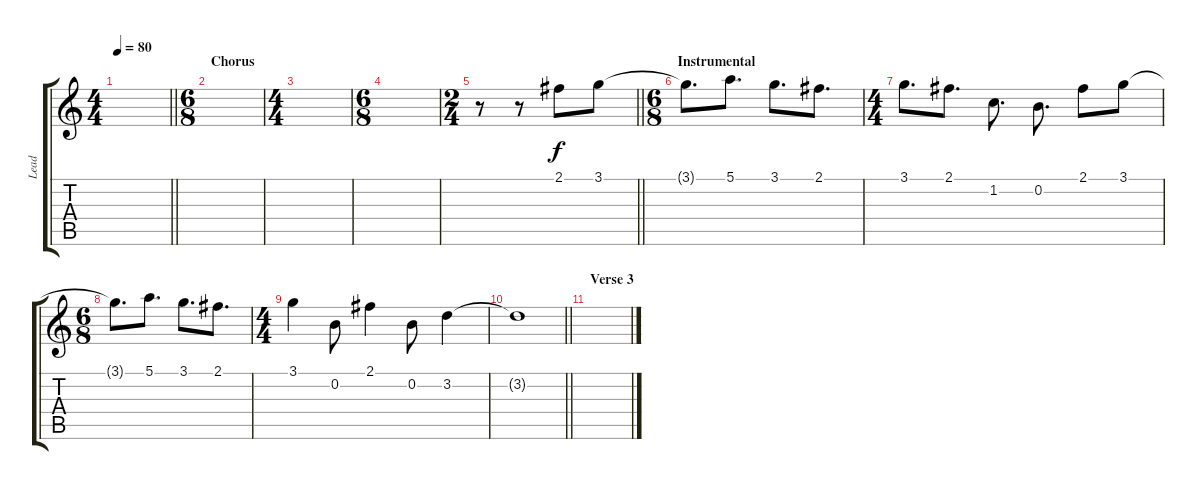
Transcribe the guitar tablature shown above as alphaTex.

\track ("Lead" "Lead") {instrument overdrivenguitar}
\staff {score tabs}
\tuning (E4 B3 G3 D3 A2 E2) {hide}
\ts (4 4)
\tempo 80
\clef g2
\barLineRight lightlight
\ks c
|
\ts (6 8)
\section ("" "Chorus")
|
\ts (4 4)
|
\ts (6 8)
|
\ts (2 4)
\barLineRight lightlight
r.8 r.8 2.1.8 3.1.8 |
\ts (6 8)
\section ("" "Instrumental")
3.1{t}.8{d} 5.1.8{d} 3.1.8{d} 2.1.8{d} |
\ts (4 4)
3.1.8{d} 2.1.8{d} 1.2.8{d} 0.2.8{d} 2.1.8 3.1.8 |
\ts (6 8)
3.1{t}.8{d} 5.1.8{d} 3.1.8{d} 2.1.8{d} |
\ts (4 4)
3.1.4 0.2.8 2.1.4 0.2.8 3.2.4 |
\barLineRight lightlight
3.2{t}.1 |
\section ("" "Verse 3")
